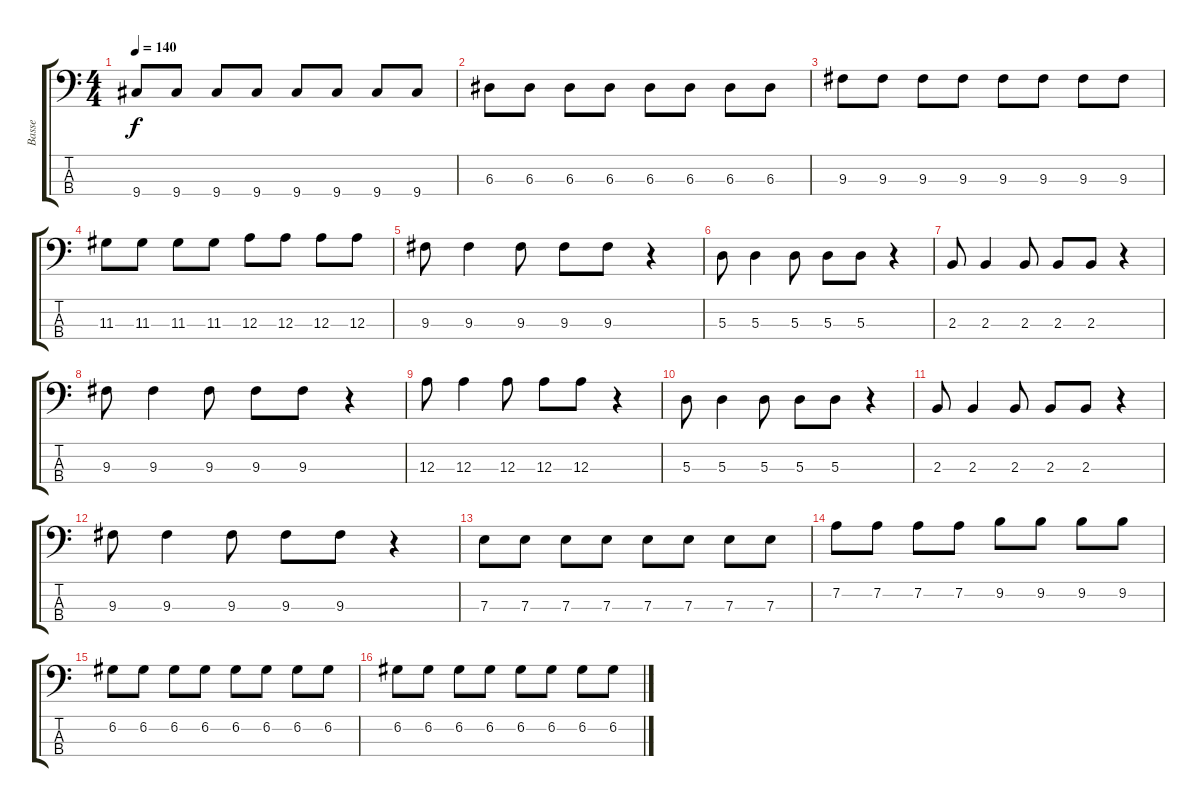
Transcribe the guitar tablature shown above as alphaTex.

\track ("Basse" "Basse") {instrument electricbasspick}
\staff {score tabs}
\tuning (G2 D2 A1 E1) {hide}
\ts (4 4)
\tempo 140
\clef f4
\ks c
9.4.8{dy f} 9.4.8 9.4.8 9.4.8 9.4.8 9.4.8 9.4.8 9.4.8 |
6.3.8 6.3.8 6.3.8 6.3.8 6.3.8 6.3.8 6.3.8 6.3.8 |
9.3.8 9.3.8 9.3.8 9.3.8 9.3.8 9.3.8 9.3.8 9.3.8 |
11.3.8 11.3.8 11.3.8 11.3.8 12.3.8 12.3.8 12.3.8 12.3.8 |
9.3.8 9.3.4 9.3.8 9.3.8 9.3.8 r.4 |
5.3.8 5.3.4 5.3.8 5.3.8 5.3.8 r.4 |
2.3.8 2.3.4 2.3.8 2.3.8 2.3.8 r.4 |
9.3.8 9.3.4 9.3.8 9.3.8 9.3.8 r.4 |
12.3.8 12.3.4 12.3.8 12.3.8 12.3.8 r.4 |
5.3.8 5.3.4 5.3.8 5.3.8 5.3.8 r.4 |
2.3.8 2.3.4 2.3.8 2.3.8 2.3.8 r.4 |
9.3.8 9.3.4 9.3.8 9.3.8 9.3.8 r.4 |
7.3.8 7.3.8 7.3.8 7.3.8 7.3.8 7.3.8 7.3.8 7.3.8 |
7.2.8 7.2.8 7.2.8 7.2.8 9.2.8 9.2.8 9.2.8 9.2.8 |
6.2.8 6.2.8 6.2.8 6.2.8 6.2.8 6.2.8 6.2.8 6.2.8 |
6.2.8 6.2.8 6.2.8 6.2.8 6.2.8 6.2.8 6.2.8 6.2.8
